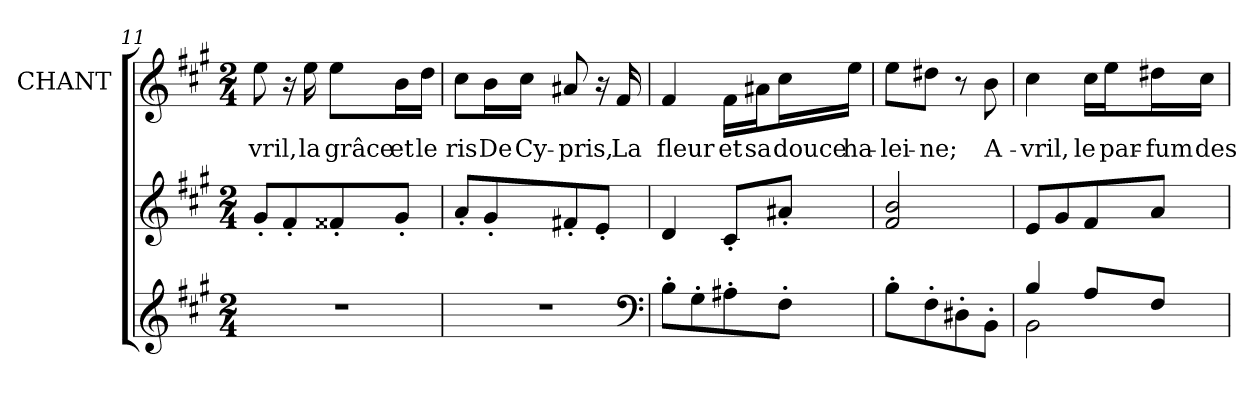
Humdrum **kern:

**kern	**kern	**kern	**text
*part3	*part2	*part1	*part1
*staff3	*staff2	*staff1	*staff1
*	*	*I"CHANT	*
*clefG2	*clefG2	*clefG2	*
*k[f#c#g#]	*k[f#c#g#]	*k[f#c#g#]	*
*M2/4	*M2/4	*M2/4	*
=11	=11	=11	=11
2r	8g#'<i/L	8eei\	vril,
.	8f#'<i/	16r	.
.	.	16eei\	la
.	8f##X'<i/	8eei\L	grâce
.	8g#'<i/J	16bi\L	et
.	.	16ddi\JJ	le
!!LO:PB:g=z
=12	=12	=12	=12
2r	8a'<i/L	8cc#i\L	ris
.	8g#'<i/	16bi\L	De
.	.	16cc#i\JJ	Cy-
.	8f#X'<i/	8a#Xi/	pris,
.	8e'<i/J	16r	.
.	.	16f#i/	La
*clefF4	*	*	*
=13	=13	=13	=13
8B'>j\L	4di/	4f#i/	fleur
8G#'>j\	.	.	.
8A#X'>j\	8c#'<i/L	16f#i\LL	et
.	.	16a#Xi\J	sa
8F#'>j\J	8a#X'<i/J	16cc#i\L	douce
.	.	16eei\JJ	ha-
=14	=14	=14	=14
8B'>j\L	2bi/ 2f#i/	8eei\L	lei-
8F#'>j\	.	8dd#Xi\J	ne;
8D#X'>j\	.	8r	.
8BB'>j\J	.	8bi\	A-
=15	=15	=15	=15
*^	*	*	*
4Bj/	2BBZ\	8ei/L	4cc#i\	vril,
.	.	8g#i/	.	.
8Aj/L	.	8f#i/	16cc#i\LL	le
.	.	.	16eei\J	par-
8F#j/J	.	8ai/J	16dd#Xi\L	fum
.	.	.	16cc#i\JJ	des
*v	*v	*	*	*
=	=	=	=
*-	*-	*-	*-
